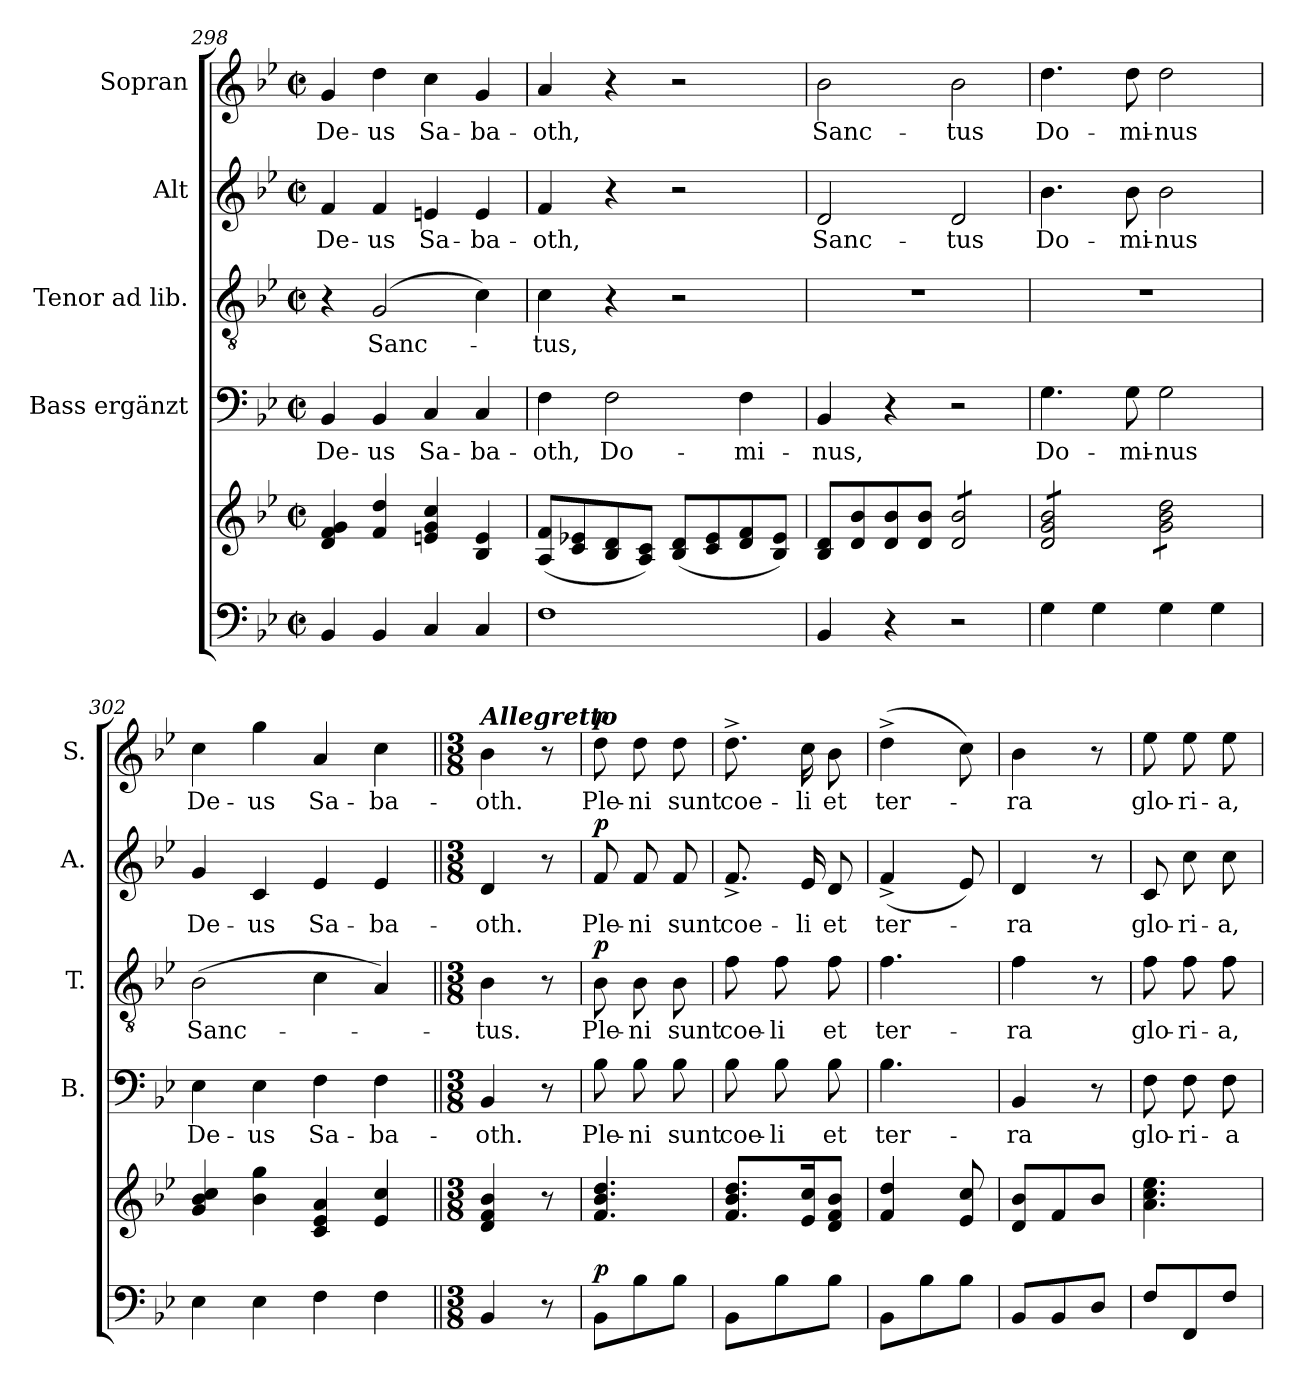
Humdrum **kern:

**kern	**kern	**dynam	**kern	**text	**kern	**text	**dynam	**kern	**text	**dynam	**kern	**text	**dynam
*part5	*part5	*part5	*part4	*part4	*part3	*part3	*part3	*part2	*part2	*part2	*part1	*part1	*part1
*staff6	*staff5	*staff5/6	*staff4	*staff4	*staff3	*staff3	*staff3	*staff2	*staff2	*staff2	*staff1	*staff1	*staff1
*	*	*	*I"Bass ergänzt	*	*I"Tenor ad lib.	*	*	*I"Alt	*	*	*I"Sopran	*	*
*	*	*	*I'B.	*	*I'T.	*	*	*I'A.	*	*	*I'S.	*	*
!!LO:LB:g=z
*clefF4	*clefG2	*	*clefF4	*	*clefGv2	*	*	*clefG2	*	*	*clefG2	*	*
*k[b-e-]	*k[b-e-]	*	*k[b-e-]	*	*k[b-e-]	*	*	*k[b-e-]	*	*	*k[b-e-]	*	*
*B-:	*B-:	*	*B-:	*	*B-:	*	*	*B-:	*	*	*B-:	*	*
*M2/2	*M2/2	*	*M2/2	*	*M2/2	*	*	*M2/2	*	*	*M2/2	*	*
*met(c|)	*met(c|)	*	*met(c|)	*	*met(c|)	*	*	*met(c|)	*	*	*met(c|)	*	*
=298	=298	=298	=298	=298	=298	=298	=298	=298	=298	=298	=298	=298	=298
!	!	!	!	!LO:LY:b	!	!	!	!	!LO:LY:b	!	!	!LO:LY:b	!
4BB-/	4d/ 4f/ 4g/	.	4BB-/	De-	4r	.	.	4f/	De-	.	4g/	De-	.
!	!	!	!	!LO:LY:b	!	!LO:LY:b	!	!	!LO:LY:b	!	!	!LO:LY:b	!
4BB-/	4f/ 4dd/	.	4BB-/	-us	(2G/	Sanc-	.	4f/	-us	.	4dd\	-us	.
!	!	!	!	!LO:LY:b	!	!	!	!	!LO:LY:b	!	!	!LO:LY:b	!
4C/	4en/ 4g/ 4cc/	.	4C/	Sa-	.	.	.	4en/	Sa-	.	4cc\	Sa-	.
!	!	!	!	!LO:LY:b	!	!	!	!	!LO:LY:b	!	!	!LO:LY:b	!
4C/	4B-/ 4e/	.	4C/	-ba-	4c\)	.	.	4e/	-ba-	.	4g/	-ba-	.
=299	=299	=299	=299	=299	=299	=299	=299	=299	=299	=299	=299	=299	=299
!	!	!	!	!LO:LY:b	!	!LO:LY:b	!	!	!LO:LY:b	!	!	!LO:LY:b	!
1F	(<8A/ 8f/L	.	4F\	-oth,	4c\	-tus,	.	4f/	-oth,	.	4a/	-oth,	.
.	8c/ 8e-X/	.	.	.	.	.	.	.	.	.	.	.	.
!	!	!	!	!LO:LY:b	!	!	!	!	!	!	!	!	!
.	8B-/ 8d/	.	2F\	Do-	4r	.	.	4r	.	.	4r	.	.
.	8A/ 8c/J)	.	.	.	.	.	.	.	.	.	.	.	.
.	(<8B-/ 8d/L	.	.	.	2r	.	.	2r	.	.	2r	.	.
.	8c/ 8e-/	.	.	.	.	.	.	.	.	.	.	.	.
!	!	!	!	!LO:LY:b	!	!	!	!	!	!	!	!	!
.	8d/ 8f/	.	4F\	-mi-	.	.	.	.	.	.	.	.	.
.	8B-/ 8e-/J)	.	.	.	.	.	.	.	.	.	.	.	.
=300	=300	=300	=300	=300	=300	=300	=300	=300	=300	=300	=300	=300	=300
!	!	!	!	!LO:LY:b	!	!	!	!	!LO:LY:b	!	!	!LO:LY:b	!
4BB-/	8B-/ 8d/L	.	4BB-/	-nus,	1r	.	.	2d/	Sanc-	.	2b-\	Sanc-	.
.	8d/ 8b-/	.	.	.	.	.	.	.	.	.	.	.	.
4r	8d/ 8b-/	.	4r	.	.	.	.	.	.	.	.	.	.
.	8d/ 8b-/J	.	.	.	.	.	.	.	.	.	.	.	.
!	!	!	!	!	!	!	!	!	!LO:LY:b	!	!	!LO:LY:b	!
*	*tremolo	*	*	*	*	*	*	*	*	*	*	*	*
2r	8d/ 8b-/L	.	2r	.	.	.	.	2d/	-tus	.	2b-\	-tus	.
.	8d/ 8b-/	.	.	.	.	.	.	.	.	.	.	.	.
.	8d/ 8b-/	.	.	.	.	.	.	.	.	.	.	.	.
.	8d/ 8b-/J	.	.	.	.	.	.	.	.	.	.	.	.
=301	=301	=301	=301	=301	=301	=301	=301	=301	=301	=301	=301	=301	=301
!	!	!	!	!LO:LY:b	!	!	!	!	!LO:LY:b	!	!	!LO:LY:b	!
4G\	8d/ 8g/ 8b-/L	.	4.G\	Do-	1r	.	.	4.b-\	Do-	.	4.dd\	Do-	.
.	8d/ 8g/ 8b-/	.	.	.	.	.	.	.	.	.	.	.	.
4G\	8d/ 8g/ 8b-/	.	.	.	.	.	.	.	.	.	.	.	.
!	!	!	!	!LO:LY:b	!	!	!	!	!LO:LY:b	!	!	!LO:LY:b	!
.	8d/ 8g/ 8b-/J	.	8G\	-mi-	.	.	.	8b-\	-mi-	.	8dd\	-mi-	.
!	!	!	!	!LO:LY:b	!	!	!	!	!LO:LY:b	!	!	!LO:LY:b	!
4G\	8g\ 8b-\ 8dd\L	.	2G\	-nus	.	.	.	2b-\	-nus	.	2dd\	-nus	.
.	8g\ 8b-\ 8dd\	.	.	.	.	.	.	.	.	.	.	.	.
4G\	8g\ 8b-\ 8dd\	.	.	.	.	.	.	.	.	.	.	.	.
.	8g\ 8b-\ 8dd\J	.	.	.	.	.	.	.	.	.	.	.	.
*	*Xtremolo	*	*	*	*	*	*	*	*	*	*	*	*
=302	=302	=302	=302	=302	=302	=302	=302	=302	=302	=302	=302	=302	=302
!	!	!	!	!LO:LY:b	!	!LO:LY:b	!	!	!LO:LY:b	!	!	!LO:LY:b	!
4E-\	4g/ 4b-/ 4cc/	.	4E-\	De-	(>2B-\	Sanc-	.	4g/	De-	.	4cc\	De-	.
!	!	!	!	!LO:LY:b	!	!	!	!	!LO:LY:b	!	!	!LO:LY:b	!
4E-\	4b-\ 4gg\	.	4E-\	-us	.	.	.	4c/	-us	.	4gg\	-us	.
!	!	!	!	!LO:LY:b	!	!	!	!	!LO:LY:b	!	!	!LO:LY:b	!
4F\	4c/ 4e-/ 4a/	.	4F\	Sa-	4c\	.	.	4e-/	Sa-	.	4a/	Sa-	.
!	!	!	!	!LO:LY:b	!	!	!	!	!LO:LY:b	!	!	!LO:LY:b	!
4F\	4e-/ 4cc/	.	4F\	-ba-	4A/)	.	.	4e-/	-ba-	.	4cc\	-ba-	.
=303||	=303||	=303||	=303||	=303||	=303||	=303||	=303||	=303||	=303||	=303||	=303||	=303||	=303||
*M3/8	*M3/8	*	*M3/8	*	*M3/8	*	*	*M3/8	*	*	*M3/8	*	*
!	!	!	!	!	!	!	!	!	!	!	!LO:TX:a:Bi:t=Allegretto	!	!
!	!	!	!	!LO:LY:b	!	!LO:LY:b	!	!	!LO:LY:b	!	!	!LO:LY:b	!
4BB-/	4d/ 4f/ 4b-/	.	4BB-/	-oth.	4B-\	-tus.	.	4d/	-oth.	.	4b-\	-oth.	.
8r	8r	.	8r	.	8r	.	.	8r	.	.	8r	.	.
!!LO:PB:g=z
=304	=304	=304	=304	=304	=304	=304	=304	=304	=304	=304	=304	=304	=304
!	!	!LO:DY:a=2	!	!LO:LY:b	!	!LO:LY:b	!LO:DY:a	!	!LO:LY:b	!LO:DY:a	!	!LO:LY:b	!LO:DY:a
8BB-\L	4.f/ 4.b-/ 4.dd/	p	8B-\	Ple-	8B-\	Ple-	p	8f/	Ple-	p	8dd\	Ple-	p
!	!	!	!	!LO:LY:b	!	!LO:LY:b	!	!	!LO:LY:b	!	!	!LO:LY:b	!
8B-\	.	.	8B-\	-ni	8B-\	-ni	.	8f/	-ni	.	8dd\	-ni	.
!	!	!	!	!LO:LY:b	!	!LO:LY:b	!	!	!LO:LY:b	!	!	!LO:LY:b	!
8B-\J	.	.	8B-\	sunt	8B-\	sunt	.	8f/	sunt	.	8dd\	sunt	.
=305	=305	=305	=305	=305	=305	=305	=305	=305	=305	=305	=305	=305	=305
!	!	!	!	!LO:LY:b	!	!LO:LY:b	!	!	!LO:LY:b	!	!	!LO:LY:b	!
8BB-\L	8.f/ 8.b-/ 8.dd/L	.	8B-\	coe-	8f\	coe-	.	8.f^>/	coe-	.	8.dd^>\	coe-	.
!	!	!	!	!LO:LY:b	!	!LO:LY:b	!	!	!	!	!	!	!
8B-\	.	.	8B-\	-li	8f\	-li	.	.	.	.	.	.	.
!	!	!	!	!	!	!	!	!	!LO:LY:b	!	!	!LO:LY:b	!
.	16e-/ 16cc/k	.	.	.	.	.	.	16e-/	-li	.	16cc\	-li	.
!	!	!	!	!LO:LY:b	!	!LO:LY:b	!	!	!LO:LY:b	!	!	!LO:LY:b	!
8B-\J	8d/ 8f/ 8b-/J	.	8B-\	et	8f\	et	.	8d/	et	.	8b-\	et	.
=306	=306	=306	=306	=306	=306	=306	=306	=306	=306	=306	=306	=306	=306
!	!	!	!	!LO:LY:b	!	!LO:LY:b	!	!	!LO:LY:b	!	!	!LO:LY:b	!
8BB-\L	4f/ 4dd/	.	4.B-\	ter-	4.f\	ter-	.	(<4f^>/	ter-	.	(>4dd^>\	ter-	.
8B-\	.	.	.	.	.	.	.	.	.	.	.	.	.
8B-\J	8e-/ 8cc/	.	.	.	.	.	.	8e-/)	.	.	8cc\)	.	.
=307	=307	=307	=307	=307	=307	=307	=307	=307	=307	=307	=307	=307	=307
!	!	!	!	!LO:LY:b	!	!LO:LY:b	!	!	!LO:LY:b	!	!	!LO:LY:b	!
8BB-/L	8d/ 8b-/L	.	4BB-/	-ra	4f\	-ra	.	4d/	-ra	.	4b-\	-ra	.
8BB-/	8f/	.	.	.	.	.	.	.	.	.	.	.	.
8D/J	8b-/J	.	8r	.	8r	.	.	8r	.	.	8r	.	.
=308	=308	=308	=308	=308	=308	=308	=308	=308	=308	=308	=308	=308	=308
!	!	!	!	!LO:LY:b	!	!LO:LY:b	!	!	!LO:LY:b	!	!	!LO:LY:b	!
8F/L	4.a\ 4.cc\ 4.ee-\	.	8F\	glo-	8f\	glo-	.	8c/	glo-	.	8ee-\	glo-	.
!	!	!	!	!LO:LY:b	!	!LO:LY:b	!	!	!LO:LY:b	!	!	!LO:LY:b	!
8FF/	.	.	8F\	-ri-	8f\	-ri-	.	8cc\	-ri-	.	8ee-\	-ri-	.
!	!	!	!	!LO:LY:b	!	!LO:LY:b	!	!	!LO:LY:b	!	!	!LO:LY:b	!
8F/J	.	.	8F\	-a	8f\	-a,	.	8cc\	-a,	.	8ee-\	-a,	.
=	=	=	=	=	=	=	=	=	=	=	=	=	=
*-	*-	*-	*-	*-	*-	*-	*-	*-	*-	*-	*-	*-	*-
